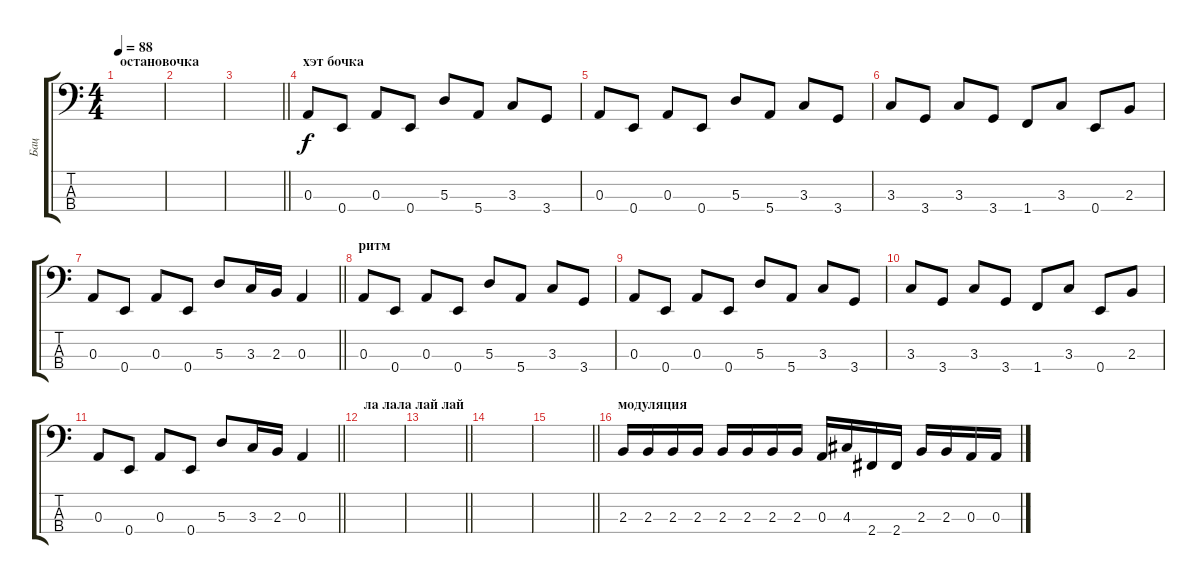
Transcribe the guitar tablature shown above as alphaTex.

\track ("Бац" "Бац") {instrument electricbassfinger}
\staff {score tabs}
\tuning (G2 D2 A1 E1) {hide}
\ts (4 4)
\section ("" "остановочка")
\tempo 88
\clef f4
\ks c
|
|
\barLineRight lightlight
|
\section ("" "хэт бочка")
0.3.8 0.4.8 0.3.8 0.4.8 5.3.8 5.4.8 3.3.8 3.4.8 |
0.3.8 0.4.8 0.3.8 0.4.8 5.3.8 5.4.8 3.3.8 3.4.8 |
3.3.8 3.4.8 3.3.8 3.4.8 1.4.8 3.3.8 0.4.8 2.3.8 |
\barLineRight lightlight
0.3.8 0.4.8 0.3.8 0.4.8 5.3.8 3.3.16 2.3.16 0.3.4 |
\section ("" "ритм")
0.3.8 0.4.8 0.3.8 0.4.8 5.3.8 5.4.8 3.3.8 3.4.8 |
0.3.8 0.4.8 0.3.8 0.4.8 5.3.8 5.4.8 3.3.8 3.4.8 |
3.3.8 3.4.8 3.3.8 3.4.8 1.4.8 3.3.8 0.4.8 2.3.8 |
\barLineRight lightlight
0.3.8 0.4.8 0.3.8 0.4.8 5.3.8 3.3.16 2.3.16 0.3.4 |
\section ("" "ла лала лай лай")
|
\barLineRight lightlight
|
|
\barLineRight lightlight
|
\section ("" "модуляция")
2.3.16 2.3.16 2.3.16 2.3.16 2.3.16 2.3.16 2.3.16 2.3.16 0.3.16 4.3.16 2.4.16 2.4.16 2.3.16 2.3.16 0.3.16 0.3.16
